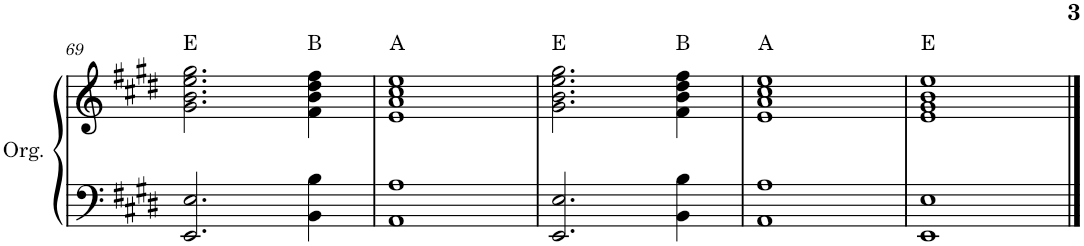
**kern	**kern	**harte	**kern	**kern
*part2	*part2	*part2	*part1	*part1
*staff4	*staff3	*	*staff2	*staff1
*I"Organ	*	*	*I"Atmosphere Synthesizer	*
*I'Org.	*	*	*I'Synth.	*
!!LO:PB:g=z
*clefF4	*clefG2	*	*clefF4	*clefG2
*k[f#c#g#d#]	*k[f#c#g#d#]	*	*k[f#c#g#d#]	*k[f#c#g#d#]
*M4/4	*M4/4	*	*M4/4	*M4/4
=69	=69	=69	=69	=69
2.EE/ 2.E/	2.g#\ 2.b\ 2.ee\ 2.gg#\	E:maj	1r	1r
4BB\ 4B\	4f#\ 4b\ 4dd#\ 4ff#\	B:maj	.	.
=70	=70	=70	=70	=70
1AA 1A	1e 1a 1cc# 1ee	A:maj	1r	1r
=71	=71	=71	=71	=71
2.EE/ 2.E/	2.g#\ 2.b\ 2.ee\ 2.gg#\	E:maj	1r	1r
4BB\ 4B\	4f#\ 4b\ 4dd#\ 4ff#\	B:maj	.	.
=72	=72	=72	=72	=72
1AA 1A	1e 1a 1cc# 1ee	A:maj	1r	1r
=73	=73	=73	=73	=73
1EE 1E	1e 1g# 1b 1ee	E:maj	1r	1r
==	==	==	==	==
*-	*-	*-	*-	*-
